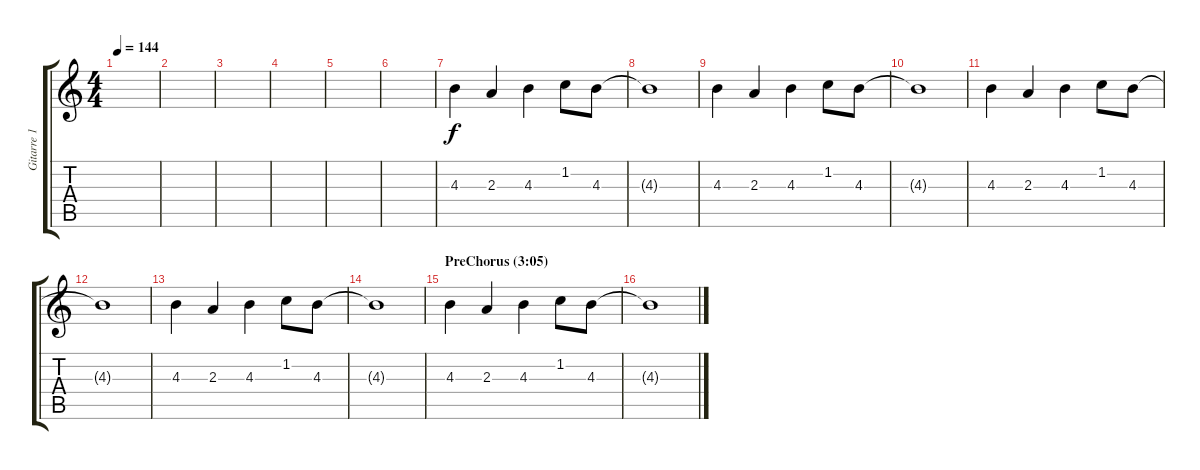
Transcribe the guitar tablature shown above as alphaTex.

\track ("Gitarre 1" "Gitarre 1") {instrument distortionguitar}
\staff {score tabs}
\tuning (E4 B3 G3 D3 A2 E2) {hide}
\ts (4 4)
\tempo 144
\clef g2
\ks c
|
|
|
|
|
|
4.3.4 2.3.4 4.3.4 1.2.8 4.3.8 |
4.3{t}.1 |
4.3.4 2.3.4 4.3.4 1.2.8 4.3.8 |
4.3{t}.1 |
4.3.4 2.3.4 4.3.4 1.2.8 4.3.8 |
4.3{t}.1 |
4.3.4 2.3.4 4.3.4 1.2.8 4.3.8 |
4.3{t}.1 |
\section ("" "PreChorus (3:05)")
4.3.4 2.3.4 4.3.4 1.2.8 4.3.8 |
4.3{t}.1
